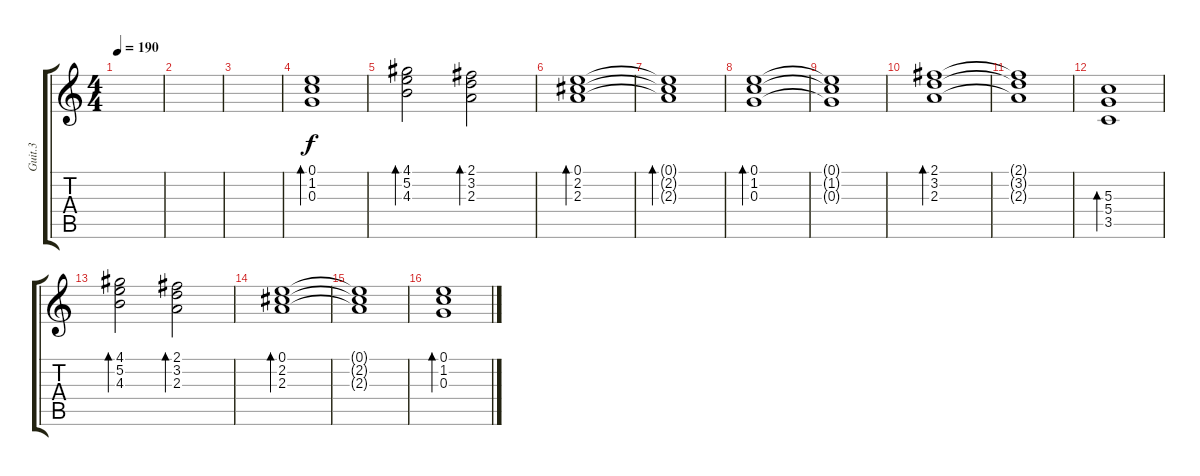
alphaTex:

\track ("Guit.3" "Guit.3") {instrument electricguitarclean}
\staff {score tabs}
\tuning (E4 B3 G3 D3 A2 E2) {hide}
\ts (4 4)
\tempo 190
\clef g2
\ks c
|
|
|
(0.1 1.2 0.3).1{bd 480} |
(4.1 5.2 4.3).2{bd 480} (2.1 3.2 2.3).2{bd 480} |
(0.1 2.2 2.3).1{bd 480} |
(0.1{t} 2.2{t} 2.3{t}).1{bd 480} |
(0.1 1.2 0.3).1{bd 480} |
(0.1{t} 1.2{t} 0.3{t}).1 |
(2.1 3.2 2.3).1{bd 480} |
(2.1{t} 3.2{t} 2.3{t}).1 |
(5.3 5.4 3.5).1{bd 480} |
(4.1 5.2 4.3).2{bd 480} (2.1 3.2 2.3).2{bd 480} |
(0.1 2.2 2.3).1{bd 480} |
(0.1{t} 2.2{t} 2.3{t}).1 |
(0.1 1.2 0.3).1{bd 480}
